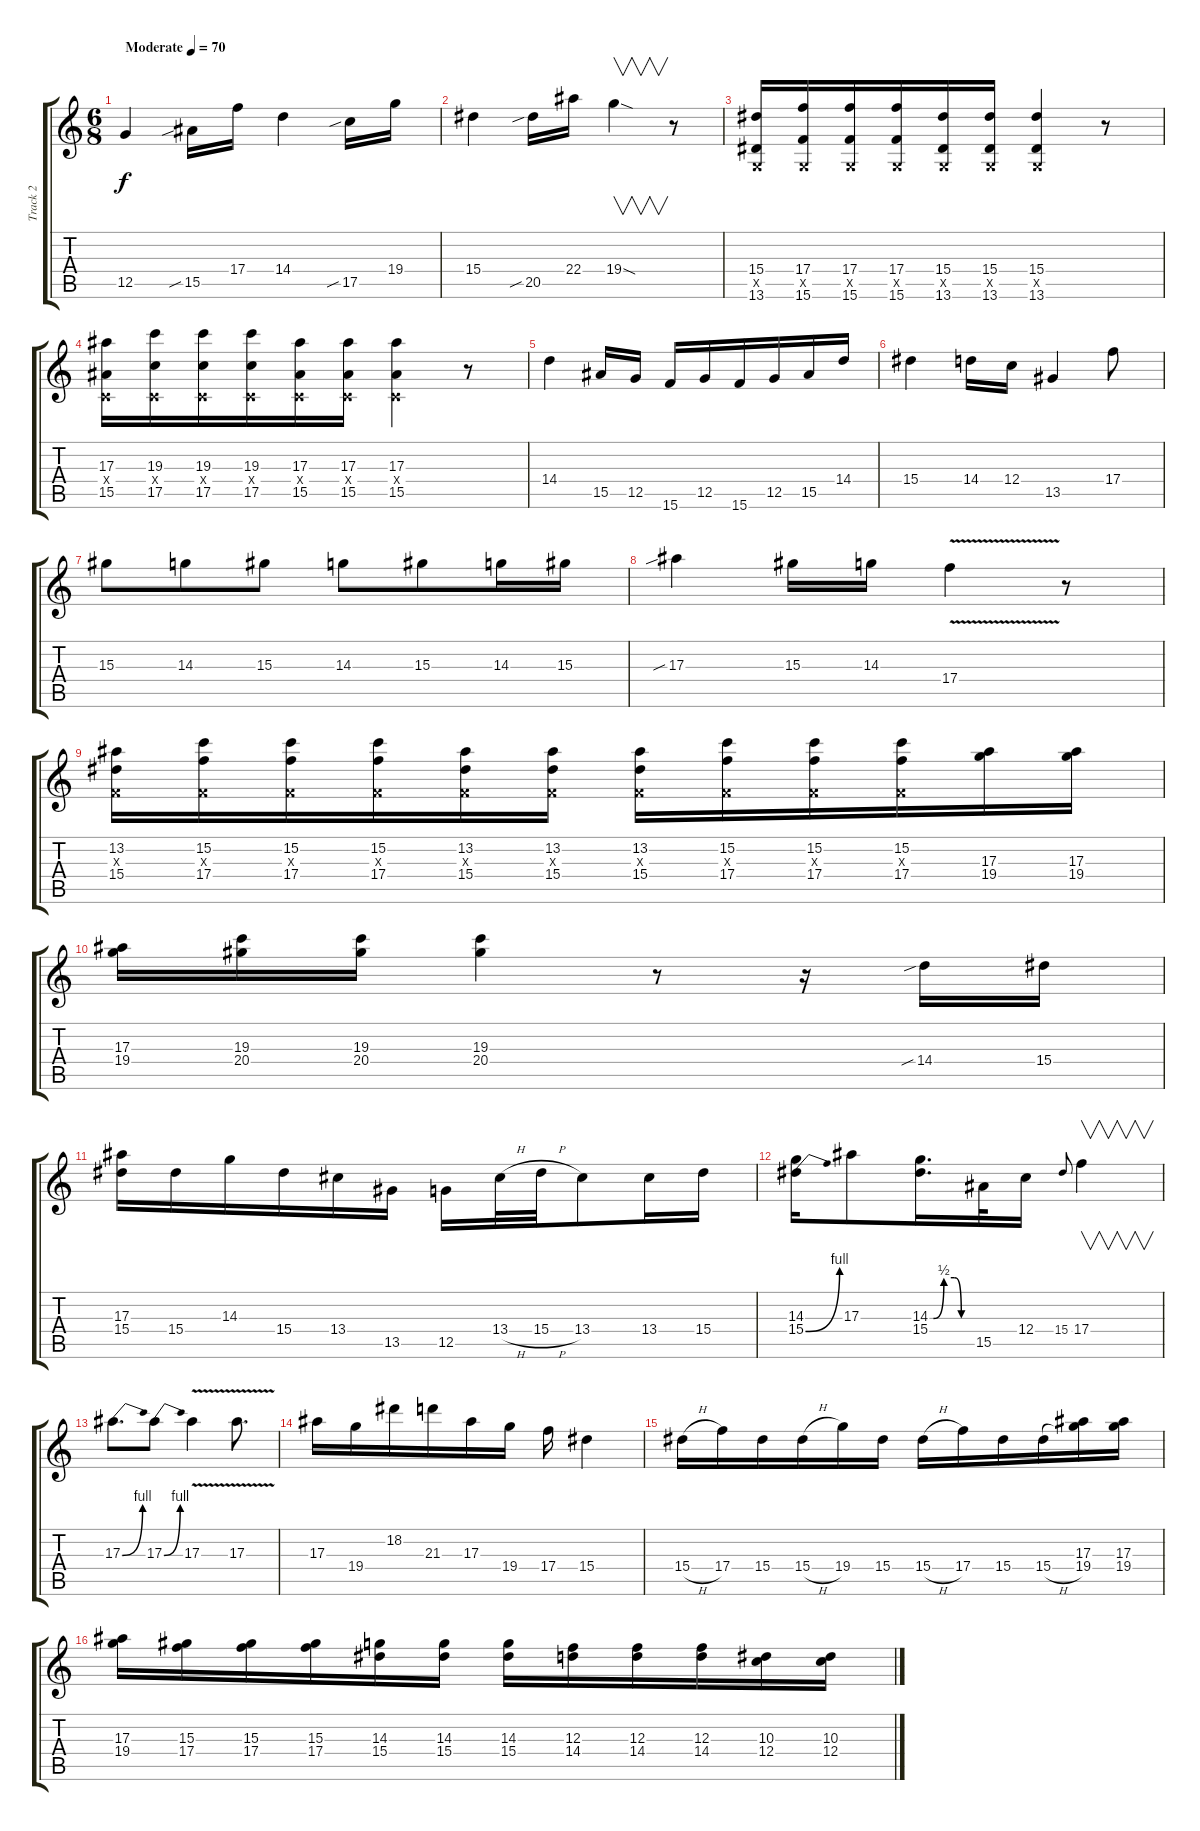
\track ("Track 2" "Track 2") {instrument overdrivenguitar}
\staff {score tabs}
\tuning (D4 A3 F3 C3 G2 D2) {hide}
\ts (6 8)
\tempo (70 "Moderate")
\clef g2
\ks c
12.5.4{dy f instrument overdrivenguitar} 15.5{sib}.16 17.4.16 14.4.4 17.5{sib}.16 19.4.16 |
15.4.4 20.5{sib}.16 22.4.16 19.4{sod}.4{v} r.8 |
(15.4 0.5{x} 13.6).16 (17.4 0.5{x} 15.6).16 (17.4 0.5{x} 15.6).16 (17.4 0.5{x} 15.6).16 (15.4 0.5{x} 13.6).16 (15.4 0.5{x} 13.6).16 (15.4 0.5{x} 13.6).4 r.8 |
(17.3 0.4{x} 15.5).16 (19.3 0.4{x} 17.5).16 (19.3 0.4{x} 17.5).16 (19.3 0.4{x} 17.5).16 (17.3 0.4{x} 15.5).16 (17.3 0.4{x} 15.5).16 (17.3 0.4{x} 15.5).4 r.8 |
14.4.4 15.5.16 12.5.16 15.6.16 12.5.16 15.6.16 12.5.16 15.5.16 14.4.16 |
15.4.4 14.4.16 12.4.16 13.5.4 17.4.8 |
15.3.8 14.3.8 15.3.8 14.3.8 15.3.8 14.3.16 15.3.16 |
17.3{sib}.4 15.3.16 14.3.16 17.4{v}.4 r.8 |
(13.2 0.3{x} 15.4).16 (15.2 0.3{x} 17.4).16 (15.2 0.3{x} 17.4).16 (15.2 0.3{x} 17.4).16 (13.2 0.3{x} 15.4).16 (13.2 0.3{x} 15.4).16 (13.2 0.3{x} 15.4).16 (15.2 0.3{x} 17.4).16 (15.2 0.3{x} 17.4).16 (15.2 0.3{x} 17.4).16 (17.3 19.4).16 (17.3 19.4).16 |
(17.3 19.4).16 (19.3 20.4).16 (19.3 20.4).16 (19.3 20.4).4 r.8 r.16 14.4{sib}.16 15.4.16 |
(17.3 15.4).16 15.4.16 14.3.16 15.4.16 13.4.16 13.5.16 12.5.16 13.4{h}.32 15.4{h}.32 13.4.8 13.4.16 15.4.16 |
(14.3 15.4{be (bend 0 0 60 4)}).16 17.3.8 (14.3{be (custom 0 0 5 0 20 2 35 2 45 0 60 0)} 15.4).16{d} 15.5.32 12.4.16 15.4.8{gr onbeat} 17.4.4{v} |
17.3{be (bend 0 0 60 4)}.8{d} 17.3{be (bend 0 0 60 4)}.8 17.3{v}.4 17.3{v}.8{d} |
17.3.16 19.4.16 18.2.16 21.3.16 17.3.16 19.4.16 17.4.16 15.4.4 |
15.4{h}.16 17.4.16 15.4.16 15.4{h}.16 19.4.16 15.4.16 15.4{h}.16 17.4.16 15.4.16 15.4{h}.16 (17.3 19.4).16 (17.3 19.4).16 |
(17.3 19.4).16 (15.3 17.4).16 (15.3 17.4).16 (15.3 17.4).16 (14.3 15.4).16 (14.3 15.4).16 (14.3 15.4).16 (12.3 14.4).16 (12.3 14.4).16 (12.3 14.4).16 (10.3 12.4).16 (10.3 12.4).16
